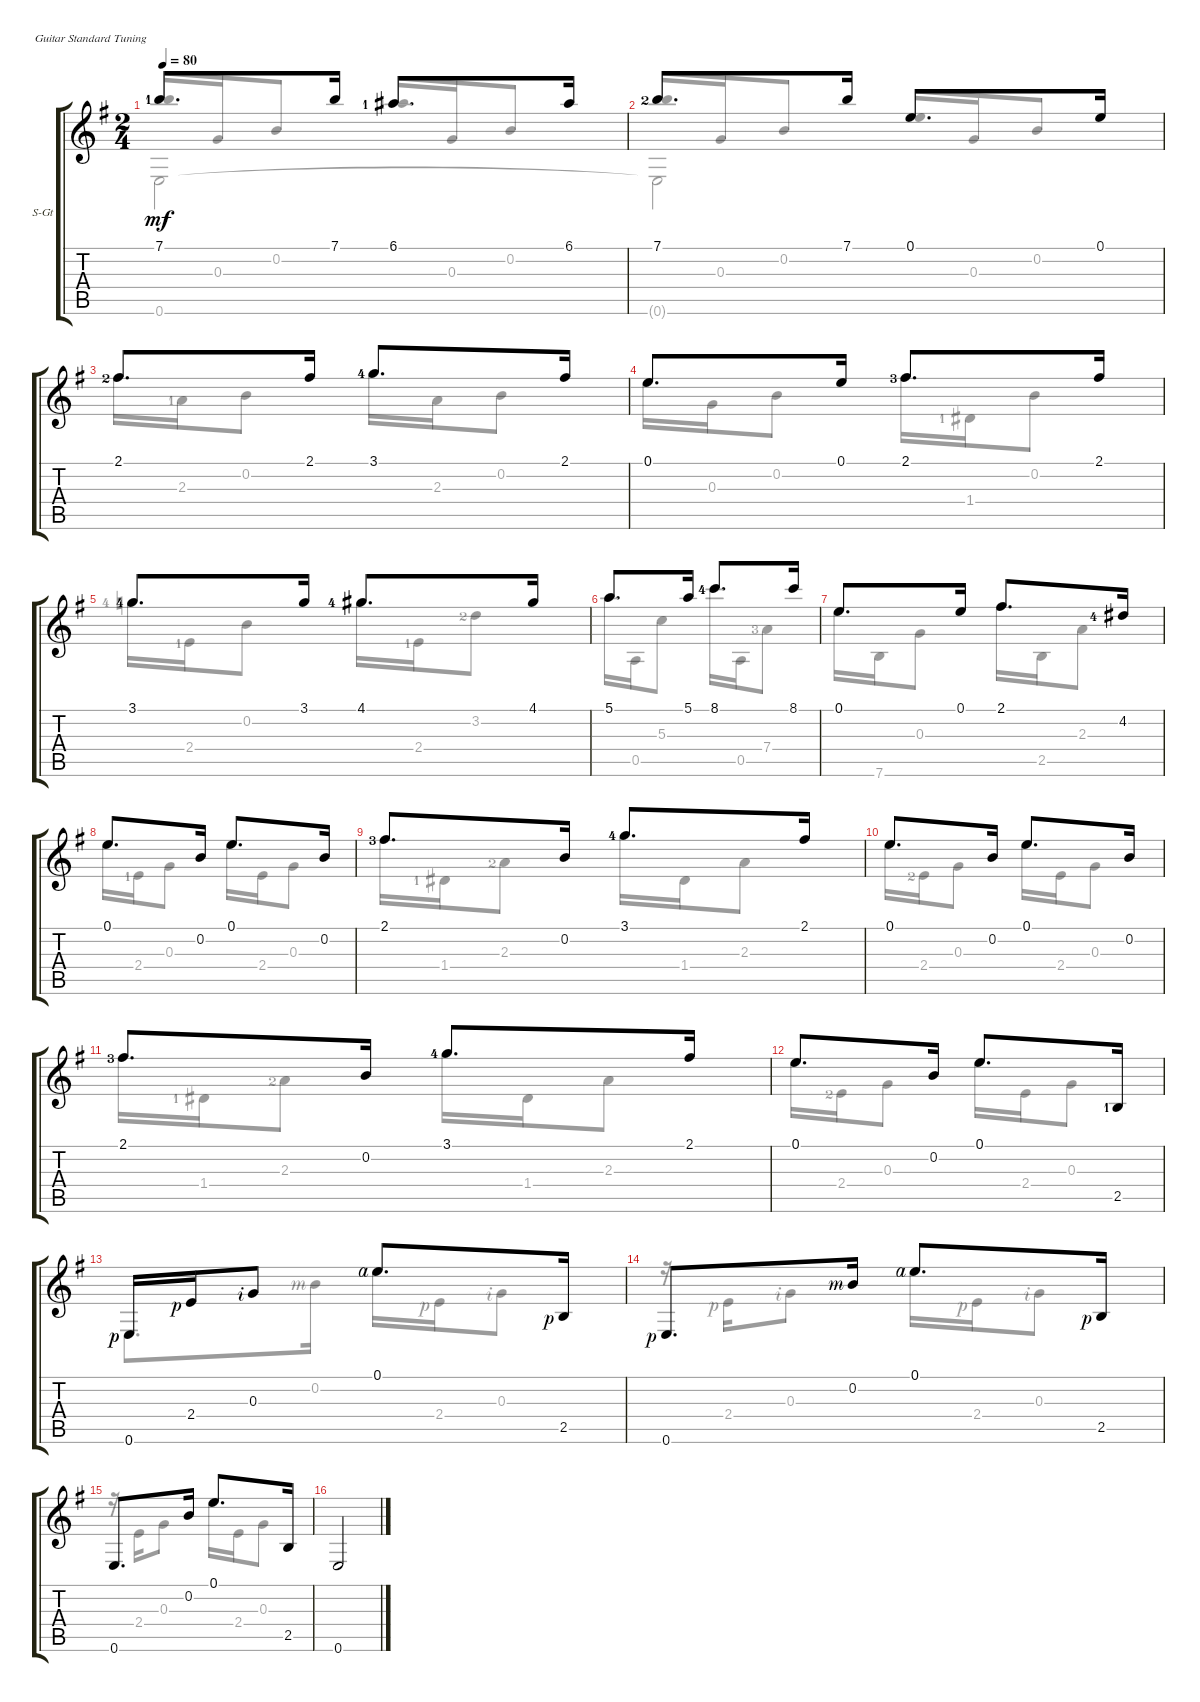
\defaultSystemsLayout 4
\bracketExtendMode groupsimilarinstruments
\firstSystemTrackNameOrientation horizontal
\otherSystemsTrackNameOrientation horizontal
\track ("Steel Guitar" "S-Gt") {instrument acousticguitarsteel}
\staff {score tabs}
\tuning (E4 B3 G3 D3 A2 E2)
\voice
\ts (2 4)
\tempo 80
\clef g2
\ks g
7.1{lf 2}.8{d dy mf} 7.1.16 6.1{lf 2}.8{d} 6.1.16 |
7.1{lf 3}.8{d} 7.1.16 0.1.8{d} 0.1.16 |
2.1{lf 3}.8{d} 2.1.16 3.1{lf 5}.8{d} 2.1.16 |
0.1.8{d} 0.1.16 2.1{lf 4}.8{d} 2.1.16 |
3.1{lf 5}.8{d} 3.1.16 4.1{lf 5}.8{d} 4.1.16 |
5.1.8{d} 5.1.16 8.1{lf 5}.8{d} 8.1.16 |
0.1.8{d} 0.1.16 2.1.8{d} 4.2{lf 5}.16 |
0.1.8{d} 0.2.16 0.1.8{d} 0.2.16 |
2.1{lf 4}.8{d} 0.2.16 3.1{lf 5}.8{d} 2.1.16 |
0.1.8{d} 0.2.16 0.1.8{d} 0.2.16 |
2.1{lf 4}.8{d} 0.2.16 3.1{lf 5}.8{d} 2.1.16 |
0.1.8{d} 0.2.16 0.1.8{d} 2.5{lf 2}.16 |
0.6{rf 1}.16 2.4{rf 1}.16 0.3{rf 2}.8 0.1{rf 4}.8{d} 2.5{rf 1}.16 |
0.6{rf 1}.8{d} 0.2{rf 3}.16 0.1{rf 4}.8{d} 2.5{rf 1}.16 |
0.6.8{d} 0.2.16 0.1.8{d} 2.5.16 |
0.6.2
\voice
\clef g2
\ottava regular
\simile none
\ks g
7.1{lf 2}.16{dy mf beam invert} 0.3.16 0.2.8 6.1{lf 2}.16{beam invert} 0.3.16 0.2.8 |
7.1{lf 3}.16{beam invert} 0.3.16 0.2.8 0.1.16{beam invert} 0.3.16 0.2.8 |
2.1{lf 3}.16 2.3{lf 2}.16 0.2.8 3.1{lf 5}.16 2.3.16 0.2.8 |
0.1.16 0.3.16 0.2.8 2.1{lf 4}.16 1.4{lf 2}.16 0.2.8 |
3.1{lf 5}.16 2.4{lf 2}.16 0.2.8 4.1{lf 5}.16 2.4{lf 2}.16 3.2{lf 3}.8 |
5.1.16 0.5.16 5.3.8 8.1{lf 5}.16 0.5.16 7.4{lf 4}.8 |
0.1.16 7.6.16 0.3.8 2.1.16 2.5.16 2.3.8 |
0.1.16 2.4{lf 2}.16 0.3.8 0.1.16 2.4.16 0.3.8 |
2.1{lf 4}.16 1.4{lf 2}.16 2.3{lf 3}.8 3.1{lf 5}.16 1.4.16 2.3.8 |
0.1.16 2.4{lf 3}.16 0.3.8 0.1.16 2.4.16 0.3.8 |
2.1{lf 4}.16 1.4{lf 2}.16 2.3{lf 3}.8 3.1{lf 5}.16 1.4.16 2.3.8 |
0.1.16 2.4{lf 3}.16 0.3.8 0.1.16 2.4.16 0.3.8 |
0.6{rf 1}.8{d} 0.2{rf 3}.16 0.1{rf 4}.16 2.4{rf 1}.16 0.3{rf 2}.8 |
r.16 2.4{rf 1}.16 0.3{rf 2}.8 0.1{rf 4}.16 2.4{rf 1}.16 0.3{rf 2}.8 |
r.16 2.4.16 0.3.8 0.1.16 2.4.16 0.3.8 |
\voice
\clef g2
\ottava regular
\simile none
\ks g
0.6.2{dy mf} |
0.6{t}.2 |
|
|
|
|
|
|
|
|
|
|
|
|
|
